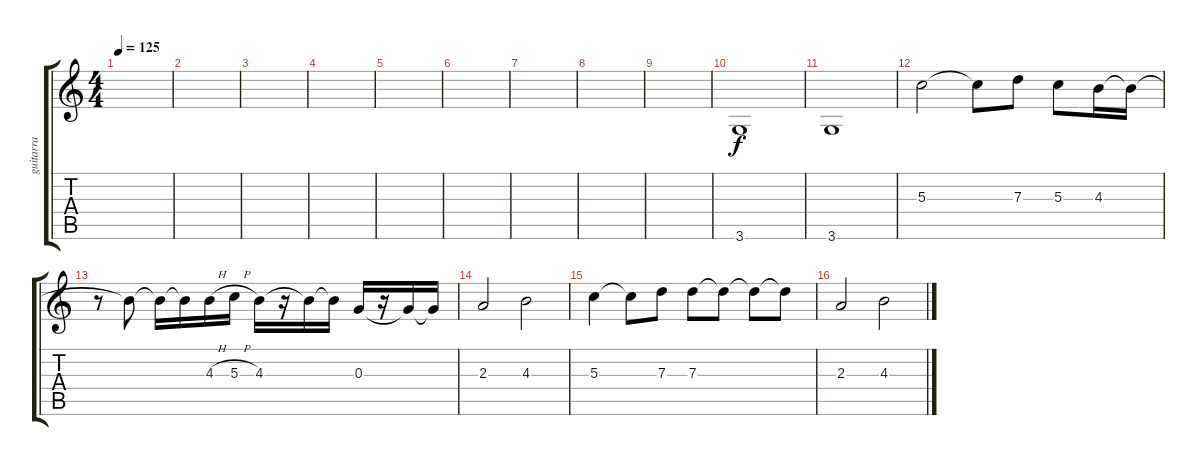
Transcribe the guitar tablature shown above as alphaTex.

\track ("guitarra" "guitarra") {instrument distortionguitar}
\staff {score tabs}
\tuning (E4 B3 G3 D3 A2 E2) {hide}
\ts (4 4)
\tempo 125
\clef g2
\ks c
|
|
|
|
|
|
|
|
|
3.6.1 |
3.6.1 |
5.3.2 5.3{t}.8 7.3.8 5.3.8 4.3.16 4.3{t}.16 |
r.8 4.3{t}.8 4.3{t}.16 4.3{t}.16 4.3{h}.16 5.3{h}.16 4.3.16 r.16 4.3{t}.16 4.3{t}.16 0.3.16 r.16 0.3{t}.16 0.3{t}.16 |
2.3.2 4.3.2 |
5.3.4 5.3{t}.8 7.3.8 7.3.8 7.3{t}.8 7.3{t}.8 7.3{t}.8 |
2.3.2 4.3.2
